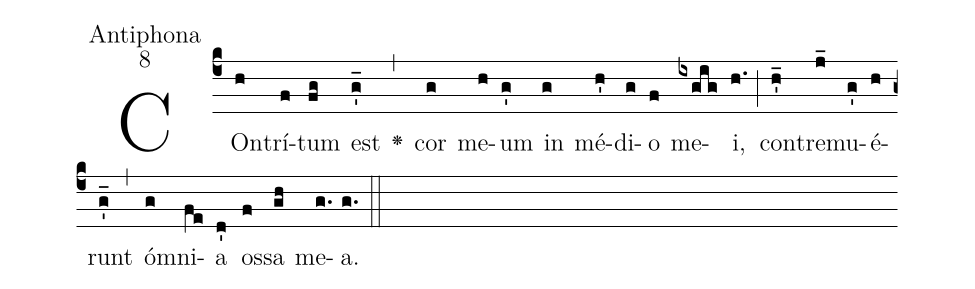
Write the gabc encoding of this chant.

office-part:Antiphona;
mode:8;
%%
(c4) COn(h)trí(f)tum(fg) est(g'_) <v>\greheightstar</v>(,) cor(g) me(h)um(g') in(g) mé(h')di(g)o(f) me(ixgig)i,(h.) (;) con(h'_)tre(j_)mu(g')é(h)runt(g'_) (,) ó(g)mni(fe)a(d') os(f)sa(gh) me(g.)a.(g.) (::)
